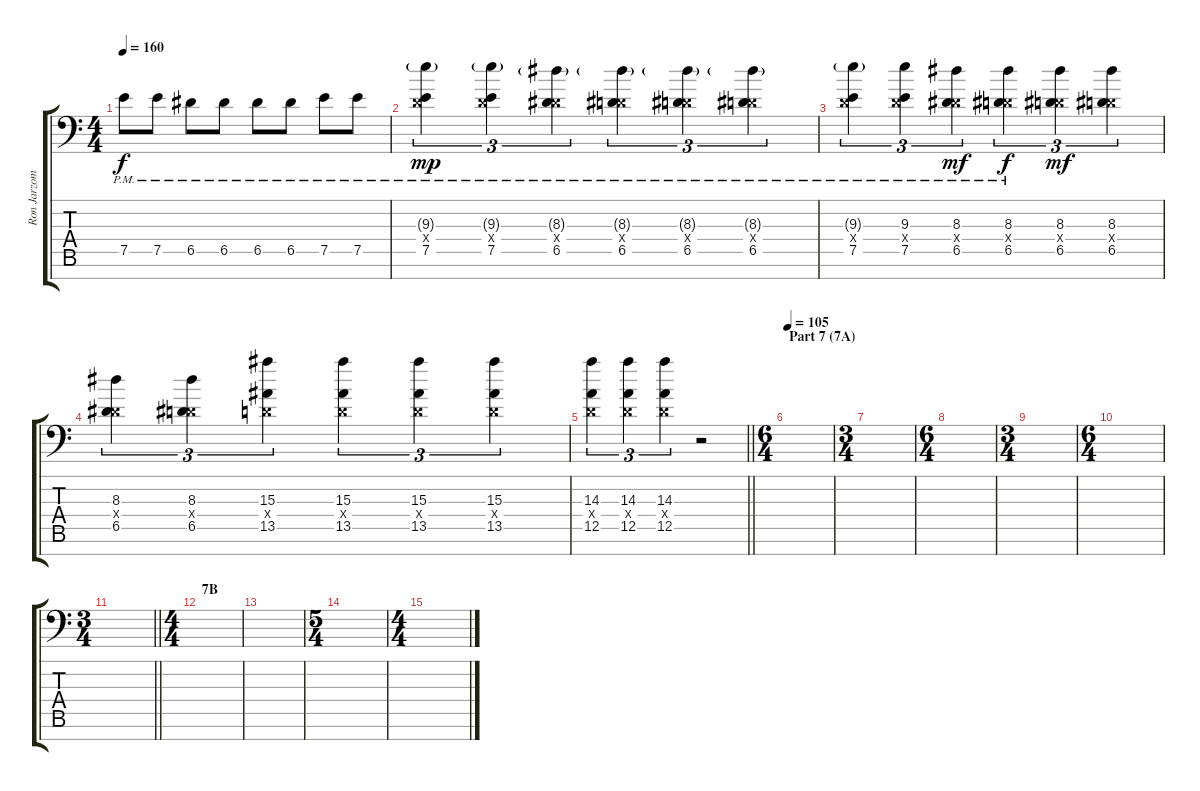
\track ("Ron Jarzombek - Lead 1" "Ron Jarzom") {instrument electricguitarjazz}
\staff {score tabs}
\tuning (E4 B3 G3 D3 A2 E2 A1) {hide}
\ts (4 4)
\tempo 160
\clef f4
\ks c
7.5{pm}.8{dy f} 7.5{pm}.8 6.5{pm}.8 6.5{pm}.8 6.5{pm}.8 6.5{pm}.8 7.5{pm}.8 7.5{pm}.8 |
(9.3{g pm} 0.4{x} 7.5{pm}).4{tu (3 2) dy mp} (9.3{g pm} 0.4{x} 7.5{pm}).4{tu (3 2)} (8.3{g pm} 0.4{x} 6.5{pm}).4{tu (3 2)} (8.3{g pm} 0.4{x} 6.5{pm}).4{tu (3 2)} (8.3{g pm} 0.4{x} 6.5{pm}).4{tu (3 2)} (8.3{g pm} 0.4{x} 6.5{pm}).4{tu (3 2)} |
(9.3{g pm} 0.4{x} 7.5{pm}).4{tu (3 2)} (9.3{pm} 0.4{x} 7.5{pm}).4{tu (3 2)} (8.3{pm} 0.4{x} 6.5{pm}).4{tu (3 2) dy mf} (8.3{pm} 0.4{x} 6.5{pm}).4{tu (3 2) dy f} (8.3 0.4{x} 6.5).4{tu (3 2) dy mf} (8.3 0.4{x} 6.5).4{tu (3 2)} |
(8.3 0.4{x} 6.5).4{tu (3 2)} (8.3 0.4{x} 6.5).4{tu (3 2)} (15.3 0.4{x} 13.5).4{tu (3 2)} (15.3 0.4{x} 13.5).4{tu (3 2)} (15.3 0.4{x} 13.5).4{tu (3 2)} (15.3 0.4{x} 13.5).4{tu (3 2)} |
\barLineRight lightlight
(14.3 0.4{x} 12.5).4{tu (3 2)} (14.3 0.4{x} 12.5).4{tu (3 2)} (14.3 0.4{x} 12.5).4{tu (3 2)} r.2 |
\ts (6 4)
\section ("" "Part 7 (7A)")
\tempo 105
|
\ts (3 4)
|
\ts (6 4)
|
\ts (3 4)
|
\ts (6 4)
|
\ts (3 4)
\barLineRight lightlight
|
\ts (4 4)
\section ("" "7B")
|
|
\ts (5 4)
|
\ts (4 4)
